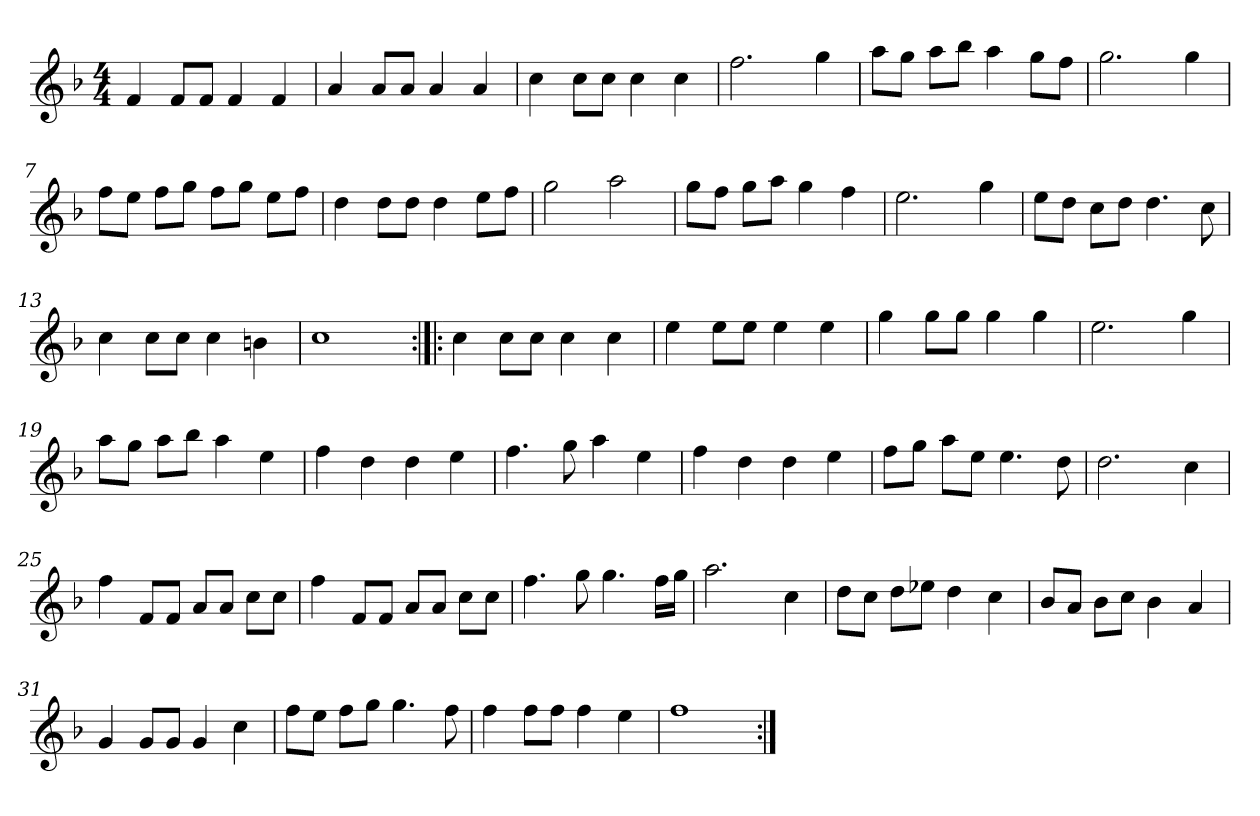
**kern
*part1
*staff1
*clefG2
*k[b-]
*F:
*M4/4
*MM120
=1
4f
8f/L
8f/J
4f
4f
=2
4a
8a/L
8a/J
4a
4a
=3
4cc
8cc\L
8cc\J
4cc
4cc
=4
2.ff
4gg
=5
8aa\L
8gg\J
8aa\L
8bb-\J
4aa
8gg\L
8ff\J
=6
2.gg
4gg
=7
8ff\L
8ee\J
8ff\L
8gg\J
8ff\L
8gg\J
8ee\L
8ff\J
=8
4dd
8dd\L
8dd\J
4dd
8ee\L
8ff\J
=9
2gg
2aa
=10
8gg\L
8ff\J
8gg\L
8aa\J
4gg
4ff
=11
2.ee
4gg
=12
8ee\L
8dd\J
8cc\L
8dd\J
4.dd
8cc
=13
4cc
8cc\L
8cc\J
4cc
4bn
=14
1cc
=15:|!|:
4cc
8cc\L
8cc\J
4cc
4cc
=16
4ee
8ee\L
8ee\J
4ee
4ee
=17
4gg
8gg\L
8gg\J
4gg
4gg
=18
2.ee
4gg
=19
8aa\L
8gg\J
8aa\L
8bb-\J
4aa
4ee
=20
4ff
4dd
4dd
4ee
=21
4.ff
8gg
4aa
4ee
=22
4ff
4dd
4dd
4ee
=23
8ff\L
8gg\J
8aa\L
8ee\J
4.ee
8dd
=24
2.dd
4cc
=25
4ff
8f/L
8f/J
8a/L
8a/J
8cc\L
8cc\J
=26
4ff
8f/L
8f/J
8a/L
8a/J
8cc\L
8cc\J
=27
4.ff
8gg
4.gg
16ff\LL
16gg\JJ
=28
2.aa
4cc
=29
8dd\L
8cc\J
8dd\L
8ee-X\J
4dd
4cc
=30
8b-/L
8a/J
8b-\L
8cc\J
4b-
4a
=31
4g
8g/L
8g/J
4g
4cc
=32
8ff\L
8ee\J
8ff\L
8gg\J
4.gg
8ff
=33
4ff
8ff\L
8ff\J
4ff
4ee
=34
1ff
=:|!
*-
